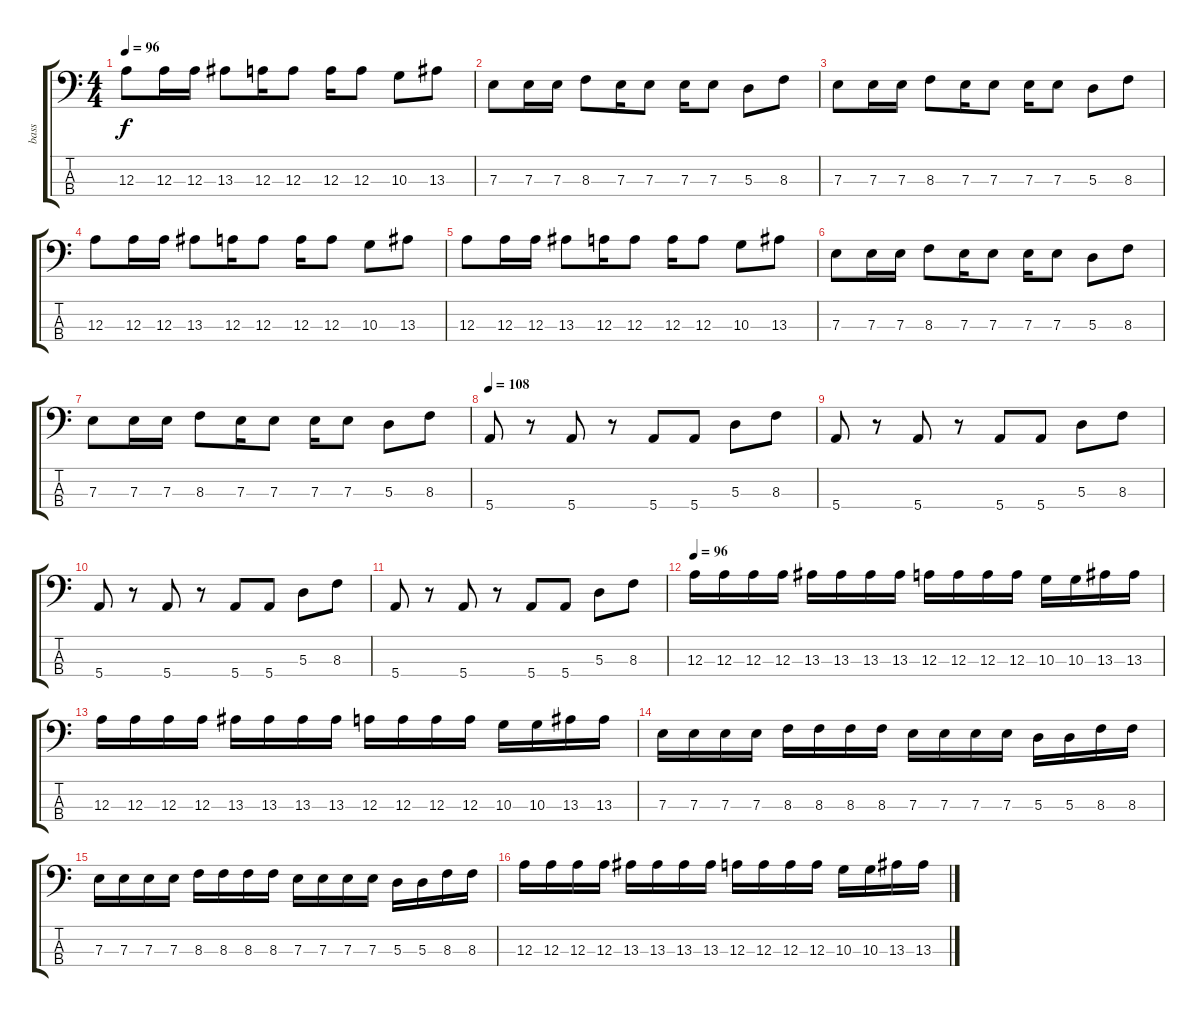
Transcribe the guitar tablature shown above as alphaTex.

\track ("bass" "bass") {instrument electricbassfinger}
\staff {score tabs}
\tuning (G2 D2 A1 E1) {hide}
\ts (4 4)
\tempo 96
\clef f4
\ks c
12.3.8{dy f} 12.3.16 12.3.16 13.3.8 12.3.16 12.3.8 12.3.16 12.3.8 10.3.8 13.3.8 |
7.3.8 7.3.16 7.3.16 8.3.8 7.3.16 7.3.8 7.3.16 7.3.8 5.3.8 8.3.8 |
7.3.8 7.3.16 7.3.16 8.3.8 7.3.16 7.3.8 7.3.16 7.3.8 5.3.8 8.3.8 |
12.3.8 12.3.16 12.3.16 13.3.8 12.3.16 12.3.8 12.3.16 12.3.8 10.3.8 13.3.8 |
12.3.8 12.3.16 12.3.16 13.3.8 12.3.16 12.3.8 12.3.16 12.3.8 10.3.8 13.3.8 |
7.3.8 7.3.16 7.3.16 8.3.8 7.3.16 7.3.8 7.3.16 7.3.8 5.3.8 8.3.8 |
7.3.8 7.3.16 7.3.16 8.3.8 7.3.16 7.3.8 7.3.16 7.3.8 5.3.8 8.3.8 |
\tempo 108
5.4.8 r.8 5.4.8 r.8 5.4.8 5.4.8 5.3.8 8.3.8 |
5.4.8 r.8 5.4.8 r.8 5.4.8 5.4.8 5.3.8 8.3.8 |
5.4.8 r.8 5.4.8 r.8 5.4.8 5.4.8 5.3.8 8.3.8 |
5.4.8 r.8 5.4.8 r.8 5.4.8 5.4.8 5.3.8 8.3.8 |
\tempo 96
12.3.16 12.3.16 12.3.16 12.3.16 13.3.16 13.3.16 13.3.16 13.3.16 12.3.16 12.3.16 12.3.16 12.3.16 10.3.16 10.3.16 13.3.16 13.3.16 |
12.3.16 12.3.16 12.3.16 12.3.16 13.3.16 13.3.16 13.3.16 13.3.16 12.3.16 12.3.16 12.3.16 12.3.16 10.3.16 10.3.16 13.3.16 13.3.16 |
7.3.16 7.3.16 7.3.16 7.3.16 8.3.16 8.3.16 8.3.16 8.3.16 7.3.16 7.3.16 7.3.16 7.3.16 5.3.16 5.3.16 8.3.16 8.3.16 |
7.3.16 7.3.16 7.3.16 7.3.16 8.3.16 8.3.16 8.3.16 8.3.16 7.3.16 7.3.16 7.3.16 7.3.16 5.3.16 5.3.16 8.3.16 8.3.16 |
12.3.16 12.3.16 12.3.16 12.3.16 13.3.16 13.3.16 13.3.16 13.3.16 12.3.16 12.3.16 12.3.16 12.3.16 10.3.16 10.3.16 13.3.16 13.3.16
